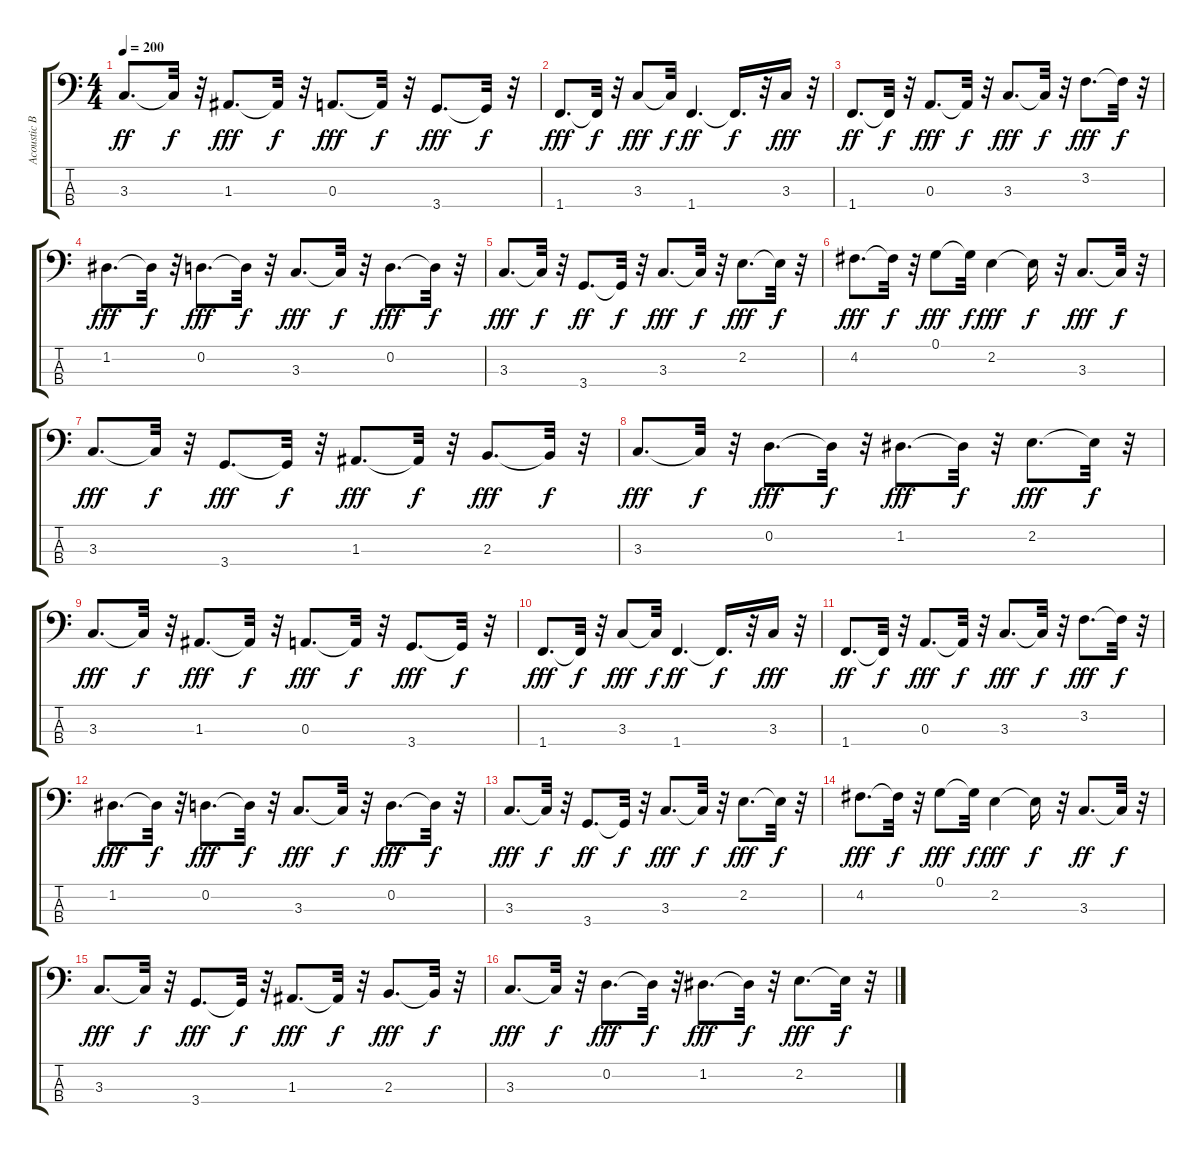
\track ("Acoustic Bass" "Acoustic B") {instrument acousticbass}
\staff {score tabs}
\tuning (G2 D2 A1 E1) {hide}
\ts (4 4)
\tempo 200
\clef f4
\ks c
3.3.8{d dy ff} 3.3{t}.32{dy f} r.32 1.3.8{d dy fff} 1.3{t}.32{dy f} r.32 0.3.8{d dy fff} 0.3{t}.32{dy f} r.32 3.4.8{d dy fff} 3.4{t}.32{dy f} r.32 |
1.4.8{d dy fff} 1.4{t}.32{dy f} r.32 3.3.8{dy fff} 3.3{t}.32{dy f} 1.4.4{d dy ff} 1.4{t}.16{d dy f} r.32 3.3.16{dy fff} r.32 |
1.4.8{d dy ff} 1.4{t}.32{dy f} r.32 0.3.8{d dy fff} 0.3{t}.32{dy f} r.32 3.3.8{d dy fff} 3.3{t}.32{dy f} r.32 3.2.8{d dy fff} 3.2{t}.32{dy f} r.32 |
1.2.8{d dy fff} 1.2{t}.32{dy f} r.32 0.2.8{d dy fff} 0.2{t}.32{dy f} r.32 3.3.8{d dy fff} 3.3{t}.32{dy f} r.32 0.2.8{d dy fff} 0.2{t}.32{dy f} r.32 |
3.3.8{d dy fff} 3.3{t}.32{dy f} r.32 3.4.8{d dy ff} 3.4{t}.32{dy f} r.32 3.3.8{d dy fff} 3.3{t}.32{dy f} r.32 2.2.8{d dy fff} 2.2{t}.32{dy f} r.32 |
4.2.8{d dy fff} 4.2{t}.32{dy f} r.32 0.1.8{dy fff} 0.1{t}.32{dy f} 2.2.4{dy fff} 2.2{t}.16{dy f} r.32 3.3.8{d dy fff} 3.3{t}.32{dy f} r.32 |
3.3.8{d dy fff} 3.3{t}.32{dy f} r.32 3.4.8{d dy fff} 3.4{t}.32{dy f} r.32 1.3.8{d dy fff} 1.3{t}.32{dy f} r.32 2.3.8{d dy fff} 2.3{t}.32{dy f} r.32 |
3.3.8{d dy fff} 3.3{t}.32{dy f} r.32 0.2.8{d dy fff} 0.2{t}.32{dy f} r.32 1.2.8{d dy fff} 1.2{t}.32{dy f} r.32 2.2.8{d dy fff} 2.2{t}.32{dy f} r.32 |
3.3.8{d dy fff} 3.3{t}.32{dy f} r.32 1.3.8{d dy fff} 1.3{t}.32{dy f} r.32 0.3.8{d dy fff} 0.3{t}.32{dy f} r.32 3.4.8{d dy fff} 3.4{t}.32{dy f} r.32 |
1.4.8{d dy fff} 1.4{t}.32{dy f} r.32 3.3.8{dy fff} 3.3{t}.32{dy f} 1.4.4{d dy ff} 1.4{t}.16{d dy f} r.32 3.3.16{dy fff} r.32 |
1.4.8{d dy ff} 1.4{t}.32{dy f} r.32 0.3.8{d dy fff} 0.3{t}.32{dy f} r.32 3.3.8{d dy fff} 3.3{t}.32{dy f} r.32 3.2.8{d dy fff} 3.2{t}.32{dy f} r.32 |
1.2.8{d dy fff} 1.2{t}.32{dy f} r.32 0.2.8{d dy fff} 0.2{t}.32{dy f} r.32 3.3.8{d dy fff} 3.3{t}.32{dy f} r.32 0.2.8{d dy fff} 0.2{t}.32{dy f} r.32 |
3.3.8{d dy fff} 3.3{t}.32{dy f} r.32 3.4.8{d dy ff} 3.4{t}.32{dy f} r.32 3.3.8{d dy fff} 3.3{t}.32{dy f} r.32 2.2.8{d dy fff} 2.2{t}.32{dy f} r.32 |
4.2.8{d dy fff} 4.2{t}.32{dy f} r.32 0.1.8{dy fff} 0.1{t}.32{dy f} 2.2.4{dy fff} 2.2{t}.16{dy f} r.32 3.3.8{d dy ff} 3.3{t}.32{dy f} r.32 |
3.3.8{d dy fff} 3.3{t}.32{dy f} r.32 3.4.8{d dy fff} 3.4{t}.32{dy f} r.32 1.3.8{d dy fff} 1.3{t}.32{dy f} r.32 2.3.8{d dy fff} 2.3{t}.32{dy f} r.32 |
3.3.8{d dy fff} 3.3{t}.32{dy f} r.32 0.2.8{d dy fff} 0.2{t}.32{dy f} r.32 1.2.8{d dy fff} 1.2{t}.32{dy f} r.32 2.2.8{d dy fff} 2.2{t}.32{dy f} r.32
